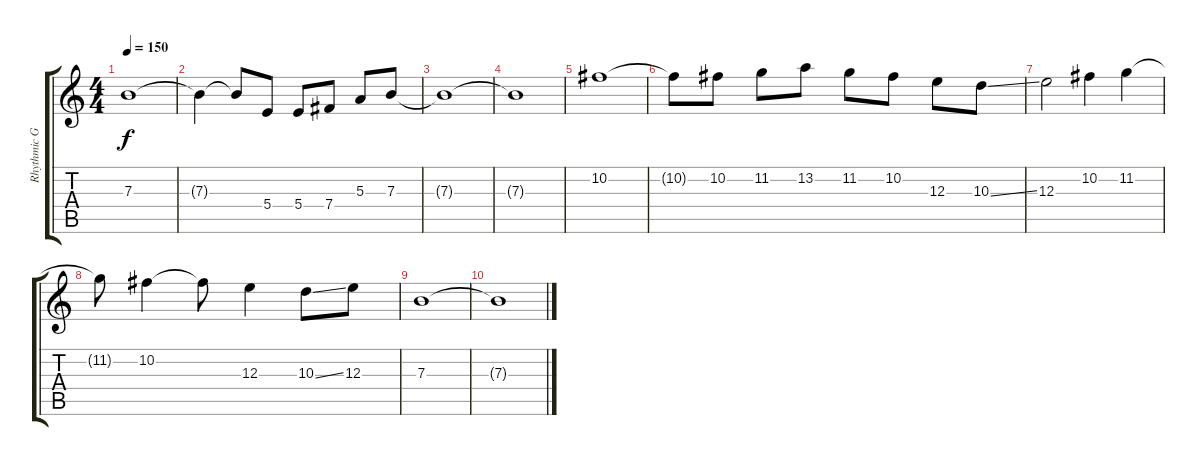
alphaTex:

\track ("Rhythmic Guitar" "Rhythmic G") {instrument distortionguitar}
\staff {score tabs}
\tuning (Db4 Ab3 E3 B2 Gb2 B1) {hide}
\ts (4 4)
\tempo 150
\clef g2
\ks c
7.3.1{dy f} |
7.3{t}.4 7.3{t}.8 5.4.8 5.4.8 7.4.8 5.3.8 7.3.8 |
7.3{t}.1 |
7.3{t}.1 |
10.2.1 |
10.2{t}.8 10.2.8 11.2.8 13.2.8 11.2.8 10.2.8 12.3.8 10.3{ss}.8 |
12.3.2 10.2.4 11.2.4 |
11.2{t}.8 10.2.4 10.2{t}.8 12.3.4 10.3{ss}.8 12.3.8 |
7.3.1 |
7.3{t}.1
